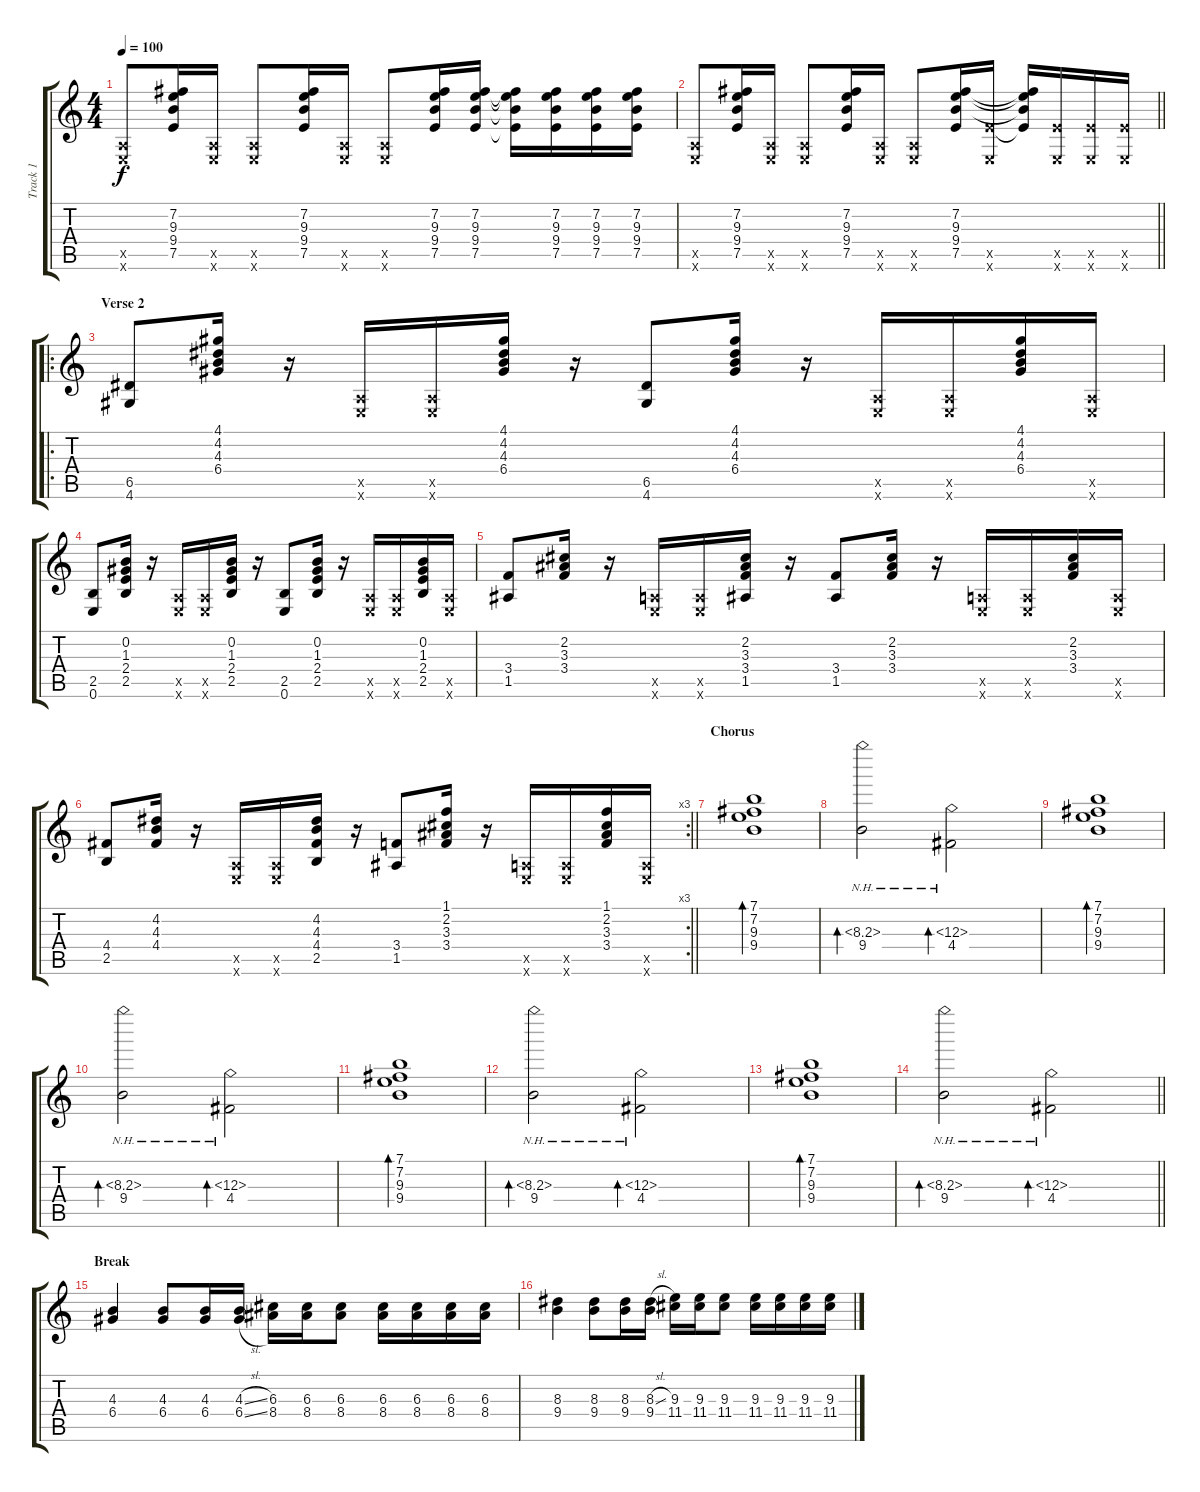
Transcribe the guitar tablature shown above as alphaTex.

\track ("Track 1" "Track 1") {instrument acousticguitarsteel}
\staff {score tabs}
\tuning (E4 B3 G3 D3 A2 E2) {hide}
\ts (4 4)
\tempo 100
\clef g2
\ks c
(0.5{x} 0.6{x}).8{dy f} (7.2 9.3 9.4 7.5).16 (0.5{x} 0.6{x}).16 (0.5{x} 0.6{x}).8 (7.2 9.3 9.4 7.5).16 (0.5{x} 0.6{x}).16 (0.5{x} 0.6{x}).8 (7.2 9.3 9.4 7.5).16 (7.2 9.3 9.4 7.5).16 (7.2{t} 9.3{t} 9.4{t} 7.5{t}).16 (7.2 9.3 9.4 7.5).16 (7.2 9.3 9.4 7.5).16 (7.2 9.3 9.4 7.5).16 |
\barLineRight lightlight
(0.5{x} 0.6{x}).8 (7.2 9.3 9.4 7.5).16 (0.5{x} 0.6{x}).16 (0.5{x} 0.6{x}).8 (7.2 9.3 9.4 7.5).16 (0.5{x} 0.6{x}).16 (0.5{x} 0.6{x}).8 (7.2 9.3 9.4 7.5).16 (7.5{x} 0.6{x}).16 (7.2{t} 9.3{t} 9.4{t} 7.5{t}).16 (7.5{x} 0.6{x}).16 (7.5{x} 0.6{x}).16 (7.5{x} 0.6{x}).16 |
\ro
\section ("" "Verse 2")
(6.5 4.6).8 (4.1 4.2 4.3 6.4).16 r.16 (0.5{x} 0.6{x}).16 (0.5{x} 0.6{x}).16 (4.1 4.2 4.3 6.4).16 r.16 (6.5 4.6).8 (4.1 4.2 4.3 6.4).16 r.16 (0.5{x} 0.6{x}).16 (0.5{x} 0.6{x}).16 (4.1 4.2 4.3 6.4).16 (0.5{x} 0.6{x}).16 |
(2.5 0.6).8 (0.2 1.3 2.4 2.5).16 r.16 (0.5{x} 0.6{x}).16 (0.5{x} 0.6{x}).16 (0.2 1.3 2.4 2.5).16 r.16 (2.5 0.6).8 (0.2 1.3 2.4 2.5).16 r.16 (0.5{x} 0.6{x}).16 (0.5{x} 0.6{x}).16 (0.2 1.3 2.4 2.5).16 (0.5{x} 0.6{x}).16 |
(3.4 1.5).8 (2.2 3.3 3.4).16 r.16 (0.5{x} 0.6{x}).16 (0.5{x} 0.6{x}).16 (2.2 3.3 3.4 1.5).16 r.16 (3.4 1.5).8 (2.2 3.3 3.4).16 r.16 (0.5{x} 0.6{x}).16 (0.5{x} 0.6{x}).16 (2.2 3.3 3.4).16 (0.5{x} 0.6{x}).16 |
\rc 3
\barLineRight lightlight
(4.4 2.5).8 (4.2 4.3 4.4).16 r.16 (0.5{x} 0.6{x}).16 (0.5{x} 0.6{x}).16 (4.2 4.3 4.4 2.5).16 r.16 (3.4 1.5).8 (1.1 2.2 3.3 3.4).16 r.16 (0.5{x} 0.6{x}).16 (0.5{x} 0.6{x}).16 (1.1 2.2 3.3 3.4).16 (0.5{x} 0.6{x}).16 |
\section ("" "Chorus")
(7.1 7.2 9.3 9.4).1{bd 120} |
(8.3{nh} 9.4).2{bd 120} (6.3{nh} 4.4).2{bd 120} |
(7.1 7.2 9.3 9.4).1{bd 120} |
(8.3{nh} 9.4).2{bd 120} (6.3{nh} 4.4).2{bd 120} |
(7.1 7.2 9.3 9.4).1{bd 120} |
(8.3{nh} 9.4).2{bd 120} (6.3{nh} 4.4).2{bd 120} |
(7.1 7.2 9.3 9.4).1{bd 120} |
\barLineRight lightlight
(8.3{nh} 9.4).2{bd 120} (6.3{nh} 4.4).2{bd 120} |
\section ("" "Break")
(4.3 6.4).4 (4.3 6.4).8 (4.3 6.4).16 (4.3{sl} 6.4{sl}).16 (6.3 8.4).16 (6.3 8.4).16 (6.3 8.4).8 (6.3 8.4).16 (6.3 8.4).16 (6.3 8.4).16 (6.3 8.4).16 |
(8.3 9.4).4 (8.3 9.4).8 (8.3 9.4).16 (8.3{sl} 9.4).16 (9.3 11.4).16 (9.3 11.4).16 (9.3 11.4).8 (9.3 11.4).16 (9.3 11.4).16 (9.3 11.4).16 (9.3 11.4).16
